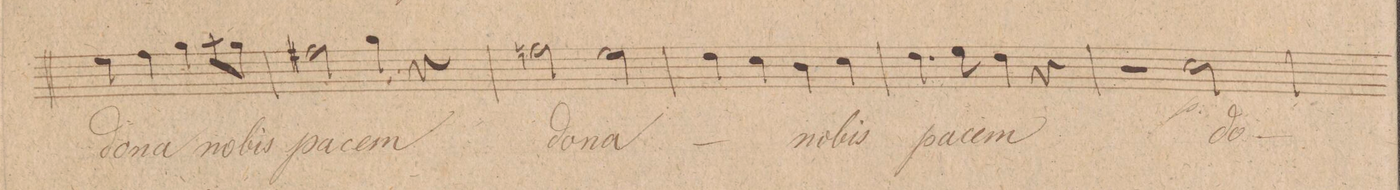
**kern	**text	**dynam
*I"Canto	*	*
*clefC1	*	*
*k[f#c#g#]	*	*
*met(c|)	*	*
*M2/2	*	*
4cc#\	do-	.
4dd\	-na	.
4ee\	no-	.
8ff#\L	-bis	.
8ee\J	.	.
=42	=42	=42
2dd#X\	pa-	.
4ee\	-cem	.
4r	.	.
=43	=43	=43
2ddn\	do-	.
2cc#\	-na	.
=44	=44	=44
4b\	.	.
4a\	.	.
4g#\	no-	.
4a\	-bis	.
=45	=45	=45
4.b\	pa-	.
8cc#\	.	.
4b\	-cem	.
4r	.	.
=46	=46	=46
2r	.	.
[2a\	do-	.
=47	=47	=47
*-	*-	*-
